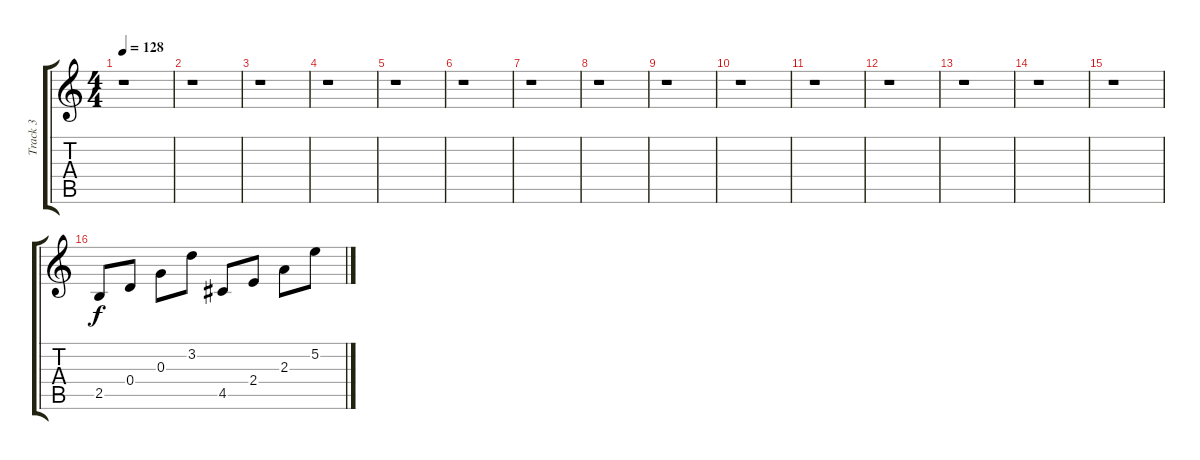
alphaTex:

\track ("Track 3" "Track 3") {instrument electricguitarclean}
\staff {score tabs}
\tuning (E4 B3 G3 D3 A2 E2) {hide}
\ts (4 4)
\tempo 128
\clef g2
\ks c
r.1{dy f} |
r.1 |
r.1 |
r.1 |
r.1 |
r.1 |
r.1 |
r.1 |
r.1 |
r.1 |
r.1 |
r.1 |
r.1 |
r.1 |
r.1 |
2.5.8 0.4.8 0.3.8 3.2.8 4.5.8 2.4.8 2.3.8 5.2.8
